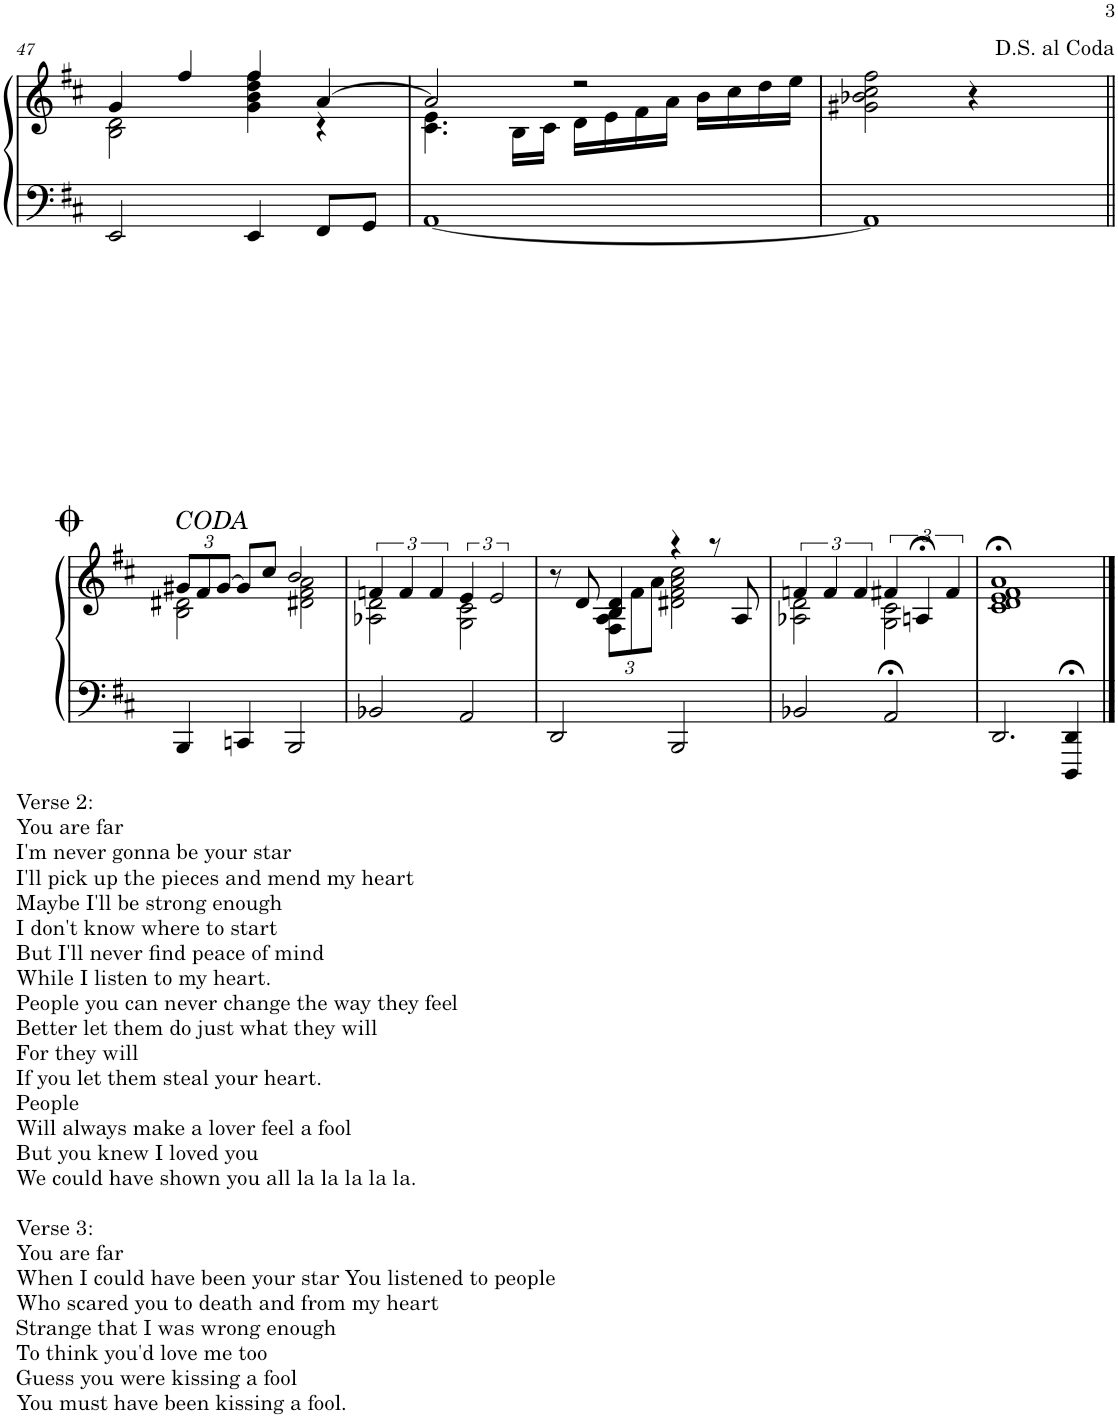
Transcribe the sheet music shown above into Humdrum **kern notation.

**kern	**kern
*part1	*part1
*staff2	*staff1
*I"Piano	*
*I'P	*
!!LO:PB:g=z
*clefF4	*clefG2
*k[f#c#]	*k[f#c#]
*M4/4	*M4/4
=47	=47
*	*^
2EE/	4g/	2B\ 2d\
.	4ff#/	.
4EE/	4ff#/	4g\ 4b\ 4dd\ 4ff#\
8FF#/L	[>4a/	4r
8GG/J	.	.
=48	=48	=48
[1AA	2a/]	4.c#\ 4.e\
.	.	16B\LL
.	.	16c#\JJ
.	2r	16d\LL
.	.	16e\
.	.	16f#\
.	.	16a\JJ
.	.	16b\LL
.	.	16cc#\
.	.	16dd\
.	.	16ee\JJ
*	*v	*v
=49	=49
1AA]	2g#X\ 2b-X\ 2cc#\ 2ff#\
.	4r
.	4ryy
!!LO:LB:g=z
=1||	=1||
*	*Xbrackettup
*	*^
!LO:TX:b:t=Verse 2&colon;	!	!
!LO:TX:b:t=You are far	!	!
!LO:TX:b:t=I'm never gonna be your star	!	!
!LO:TX:b:t=I'll pick up the pieces and mend my heart	!	!
!LO:TX:b:t=Maybe I'll be strong enough	!	!
!LO:TX:b:t=I don't know where to start	!	!
!LO:TX:b:t=But I'll never find peace of mind	!	!
!LO:TX:b:t=While I listen to my heart.	!	!
!LO:TX:b:t=People you can never change the way they feel	!	!
!LO:TX:b:t=Better let them do just what they will	!	!
!LO:TX:b:t=For they will	!	!
!LO:TX:b:t=If you let them steal your heart.	!	!
!LO:TX:b:t=People	!	!
!LO:TX:b:t=Will always make a lover feel a fool	!	!
!LO:TX:b:t=But you knew I loved you	!	!
!LO:TX:b:t=We could have shown you all la la la la la.	!	!
!LO:TX:b:t=Verse 3&colon;	!	!
!LO:TX:b:t=You are far	!	!
!LO:TX:b:t=When I could have been your star You listened to people	!	!
!LO:TX:b:t=Who scared you to death and from my heart	!	!
!LO:TX:b:t=Strange that I was wrong enough	!	!
!LO:TX:b:t=To think you'd love me too	!	!
!LO:TX:b:t=Guess you were kissing a fool	!	!
!LO:TX:b:t=You must have been kissing a fool.	!	!
4BBB/	12g#X/L	2B\ 2d#X\
.	12f#/	.
.	[12g#/J	.
4CCn/	8g#/L]	.
.	8cc#/J	.
2BBB/	2b/	2d#X\ 2f#\ 2a\
=2	=2	=2
*	*brackettup	*
2BB-X/	6fn/	2A-X\ 2d\
.	6f/	.
.	6f/	.
2AA/	6e/	2G\ 2c#\
.	3e/	.
=3	=3	=3
2DD/	8r	4ryy
.	8d/	.
*	*	*Xbrackettup
.	4B/ 4d/	12F#\ 12A\ 12B\L
.	.	12f#\
.	.	12a\J
2BBB/	4r	2d#X\ 2f#\ 2a\ 2cc#\
.	8r	.
.	8A/	.
=4	=4	=4
*	*brackettup	*
2BB-X/	6fn/	2A-X\ 2d\
.	6f/	.
.	6f/	.
2AA;</	6f#X/	2G\ 2c#\
.	6An;</	.
.	6f#/	.
*	*v	*v
=5	=5
2.DD/	1c#;< 1d;< 1e;< 1f#;< 1a;<
4DDD/;< 4DD/;<	.
==	==
*-	*-
